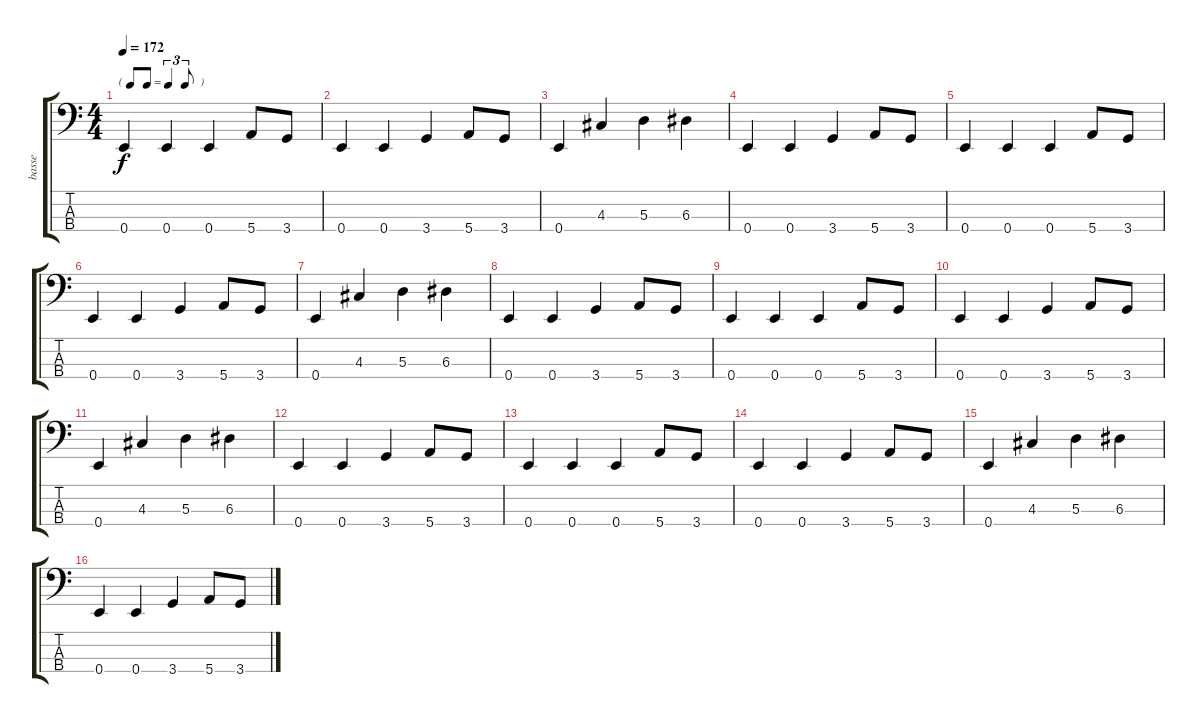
\track ("basse" "basse") {instrument acousticguitarnylon}
\staff {score tabs}
\tuning (G2 D2 A1 E1) {hide}
\ts (4 4)
\tf triplet8th
\tempo 172
\clef f4
\ks c
0.4.4{dy f} 0.4.4 0.4.4 5.4.8 3.4.8 |
0.4.4 0.4.4 3.4.4 5.4.8 3.4.8 |
0.4.4 4.3.4 5.3.4 6.3.4 |
0.4.4 0.4.4 3.4.4 5.4.8 3.4.8 |
0.4.4 0.4.4 0.4.4 5.4.8 3.4.8 |
0.4.4 0.4.4 3.4.4 5.4.8 3.4.8 |
0.4.4 4.3.4 5.3.4 6.3.4 |
0.4.4 0.4.4 3.4.4 5.4.8 3.4.8 |
0.4.4 0.4.4 0.4.4 5.4.8 3.4.8 |
0.4.4 0.4.4 3.4.4 5.4.8 3.4.8 |
0.4.4 4.3.4 5.3.4 6.3.4 |
0.4.4 0.4.4 3.4.4 5.4.8 3.4.8 |
0.4.4 0.4.4 0.4.4 5.4.8 3.4.8 |
0.4.4 0.4.4 3.4.4 5.4.8 3.4.8 |
0.4.4 4.3.4 5.3.4 6.3.4 |
0.4.4 0.4.4 3.4.4 5.4.8 3.4.8
